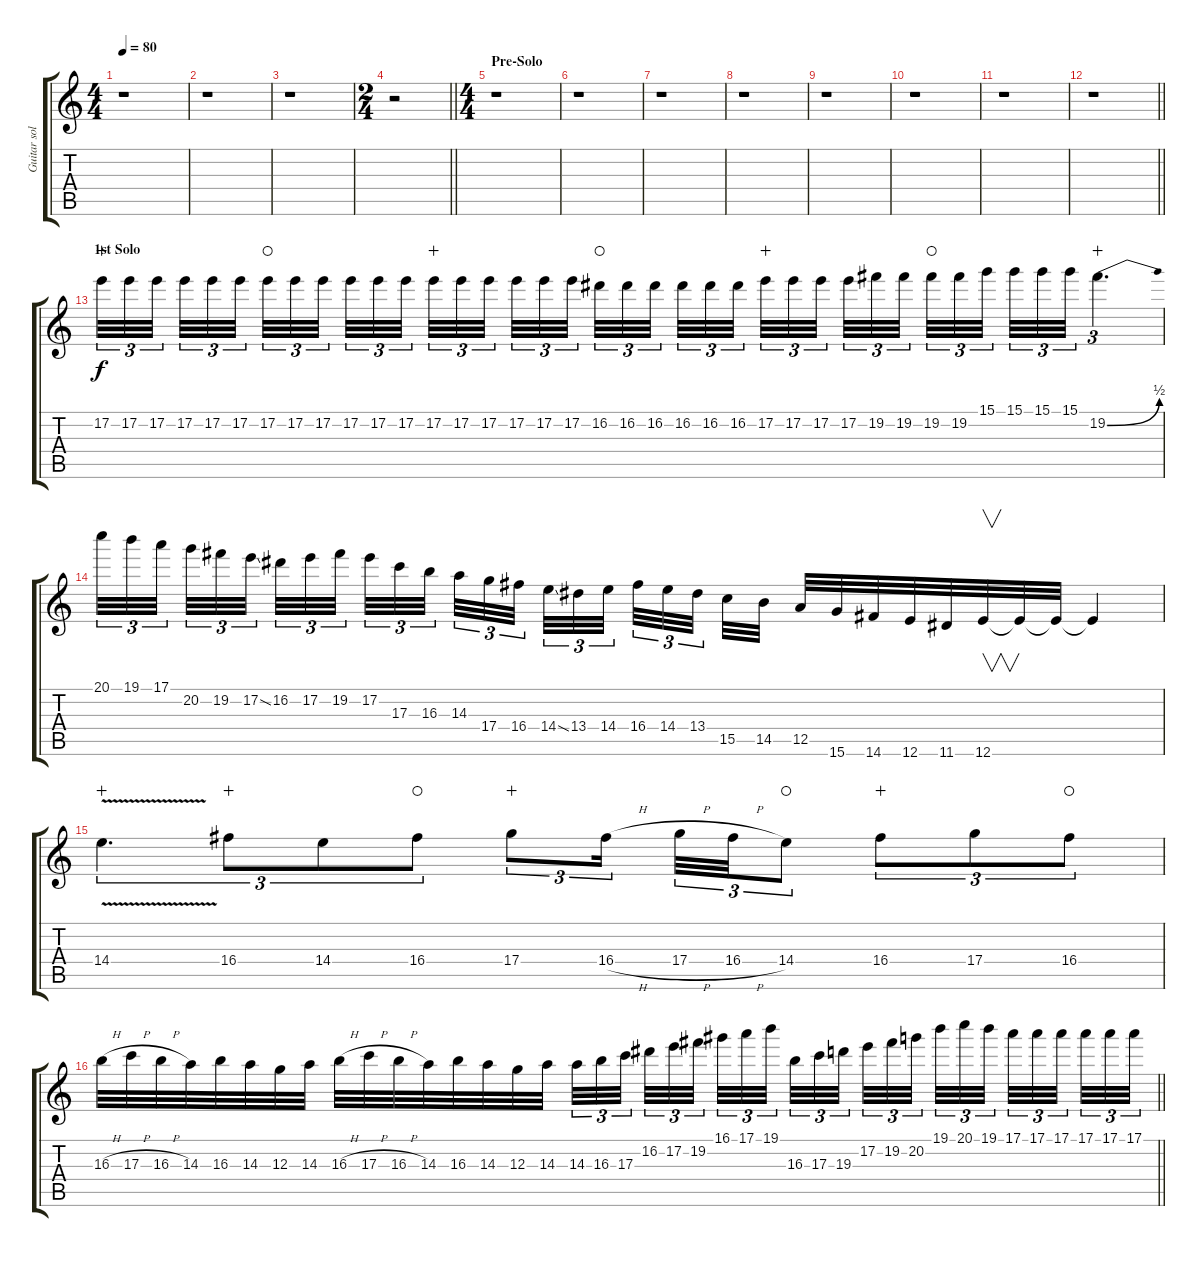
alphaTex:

\track ("Guitar solos" "Guitar sol") {instrument distortionguitar}
\staff {score tabs}
\tuning (E4 B3 G3 D3 A2 E2) {hide}
\ts (4 4)
\tempo 80
\clef g2
\ks c
r.1{dy f} |
r.1 |
r.1 |
\ts (2 4)
\barLineRight lightlight
r.2 |
\ts (4 4)
\section ("" "Pre-Solo ")
r.1 |
r.1 |
r.1 |
r.1 |
r.1 |
r.1 |
r.1 |
\barLineRight lightlight
r.1 |
\section ("" "1st Solo")
17.2.32{tu (3 2) wahc} 17.2.32{tu (3 2)} 17.2.32{tu (3 2) beam splitsecondary} 17.2.32{tu (3 2)} 17.2.32{tu (3 2)} 17.2.32{tu (3 2) beam splitsecondary} 17.2.32{tu (3 2) waho} 17.2.32{tu (3 2)} 17.2.32{tu (3 2) beam splitsecondary} 17.2.32{tu (3 2)} 17.2.32{tu (3 2)} 17.2.32{tu (3 2)} 17.2.32{tu (3 2) wahc} 17.2.32{tu (3 2)} 17.2.32{tu (3 2) beam splitsecondary} 17.2.32{tu (3 2)} 17.2.32{tu (3 2)} 17.2.32{tu (3 2) beam splitsecondary} 16.2.32{tu (3 2) waho} 16.2.32{tu (3 2)} 16.2.32{tu (3 2) beam splitsecondary} 16.2.32{tu (3 2)} 16.2.32{tu (3 2)} 16.2.32{tu (3 2)} 17.2.32{tu (3 2) wahc} 17.2.32{tu (3 2)} 17.2.32{tu (3 2) beam splitsecondary} 17.2.32{tu (3 2)} 19.2.32{tu (3 2)} 19.2.32{tu (3 2) beam splitsecondary} 19.2.32{tu (3 2) waho} 19.2.32{tu (3 2)} 15.1.32{tu (3 2) beam splitsecondary} 15.1.32{tu (3 2)} 15.1.32{tu (3 2)} 15.1.32{tu (3 2)} 19.2{be (bend 0 0 60 2)}.4{d tu (3 2) wahc} |
20.1.32{tu (3 2)} 19.1.32{tu (3 2)} 17.1.32{tu (3 2) beam splitsecondary} 20.2.32{tu (3 2)} 19.2.32{tu (3 2)} 17.2{ss}.32{tu (3 2) beam splitsecondary} 16.2.32{tu (3 2)} 17.2.32{tu (3 2)} 19.2.32{tu (3 2) beam splitsecondary} 17.2.32{tu (3 2)} 17.3.32{tu (3 2)} 16.3.32{tu (3 2)} 14.3.32{tu (3 2)} 17.4.32{tu (3 2)} 16.4.32{tu (3 2) beam splitsecondary} 14.4{ss}.32{tu (3 2)} 13.4.32{tu (3 2)} 14.4.32{tu (3 2) beam splitsecondary} 16.4.32{tu (3 2)} 14.4.32{tu (3 2)} 13.4.32{tu (3 2) beam splitsecondary} 15.5.32 14.5.32 12.5.32 15.6.32 14.6.32 12.6.32 11.6.32 12.6.32{v} 12.6{t}.32 12.6{t}.32 12.6{t}.4 |
14.4{v}.4{d tu (3 2) wahc} 16.4.8{tu (3 2) wahc} 14.4.8{tu (3 2)} 16.4.8{tu (3 2) waho} 17.4.8{tu (3 2) wahc} 16.4{h}.16{tu (3 2) beam splitsecondary} 17.4{h}.32{tu (3 2)} 16.4{h}.32{tu (3 2)} 14.4.8{tu (3 2) waho} 16.4.8{tu (3 2) wahc} 17.4.8{tu (3 2)} 16.4.8{tu (3 2) waho} |
\barLineRight lightlight
16.3{h}.32 17.3{h}.32 16.3{h}.32 14.3.32 16.3.32 14.3.32 12.3.32 14.3.32 16.3{h}.32 17.3{h}.32 16.3{h}.32 14.3.32 16.3.32 14.3.32 12.3.32 14.3.32 14.3.32{tu (3 2)} 16.3.32{tu (3 2)} 17.3.32{tu (3 2) beam splitsecondary} 16.2.32{tu (3 2)} 17.2.32{tu (3 2)} 19.2.32{tu (3 2) beam splitsecondary} 16.1.32{tu (3 2)} 17.1.32{tu (3 2)} 19.1.32{tu (3 2) beam splitsecondary} 16.3.32{tu (3 2)} 17.3.32{tu (3 2)} 19.3.32{tu (3 2)} 17.2.32{tu (3 2)} 19.2.32{tu (3 2)} 20.2.32{tu (3 2) beam splitsecondary} 19.1.32{tu (3 2)} 20.1.32{tu (3 2)} 19.1.32{tu (3 2) beam splitsecondary} 17.1.32{tu (3 2)} 17.1.32{tu (3 2)} 17.1.32{tu (3 2) beam splitsecondary} 17.1.32{tu (3 2)} 17.1.32{tu (3 2)} 17.1.32{tu (3 2)}
